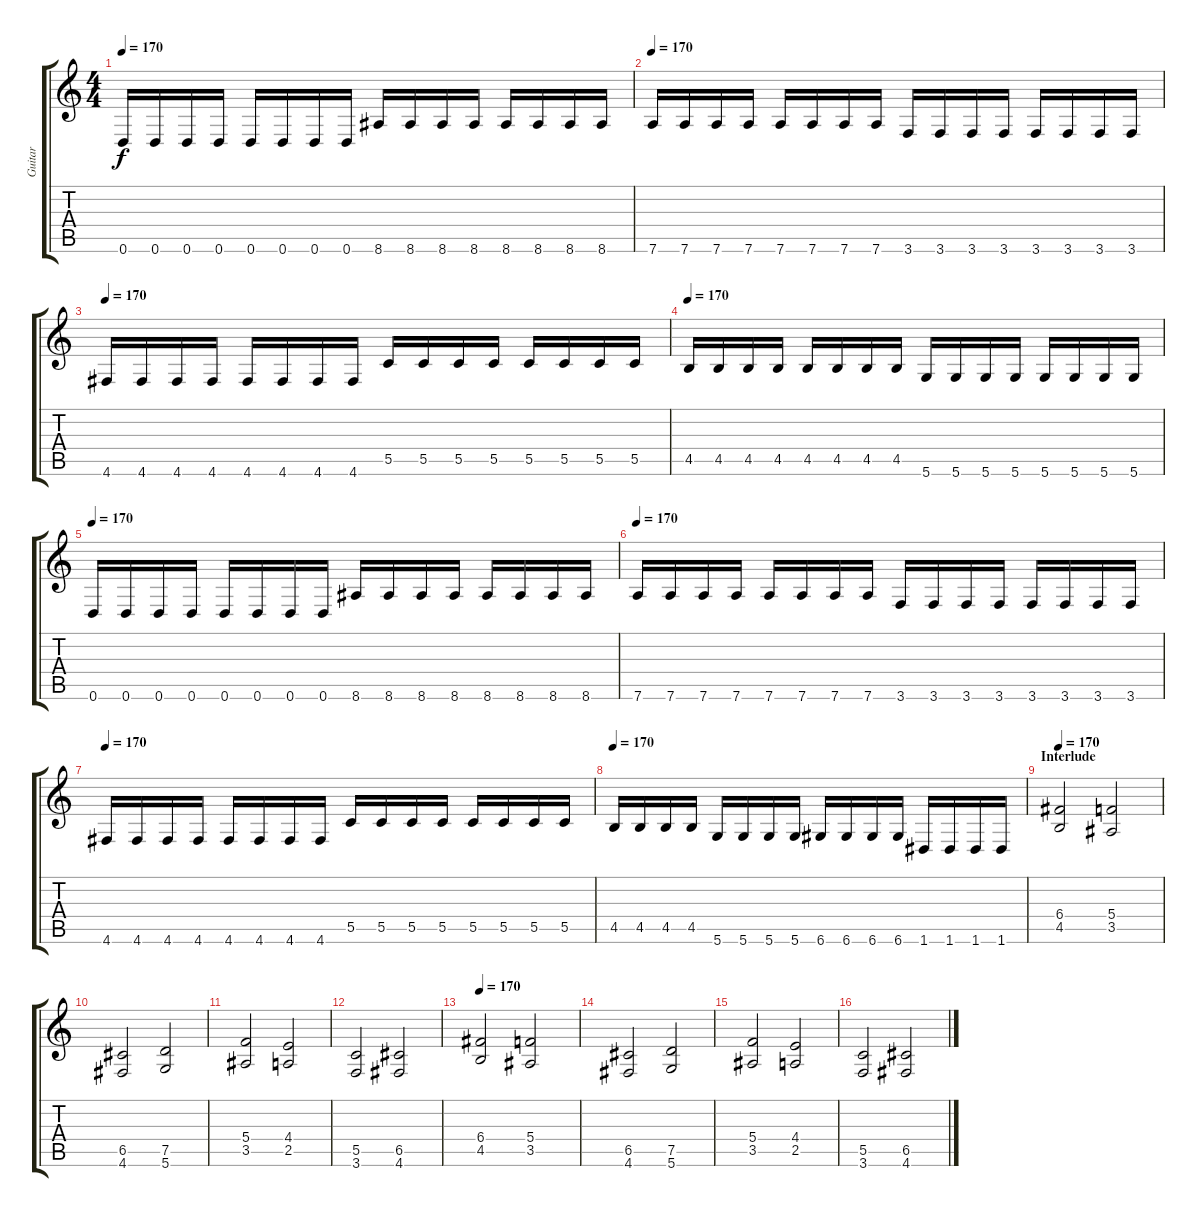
\track ("Guitar" "Guitar") {instrument distortionguitar}
\staff {score tabs}
\tuning (D4 A3 F3 C3 G2 D2) {hide}
\ts (4 4)
\tempo 170
\clef g2
\ks c
0.6.16{dy f} 0.6.16 0.6.16 0.6.16 0.6.16 0.6.16 0.6.16 0.6.16 8.6.16 8.6.16 8.6.16 8.6.16 8.6.16 8.6.16 8.6.16 8.6.16 |
\tempo 170
7.6.16 7.6.16 7.6.16 7.6.16 7.6.16 7.6.16 7.6.16 7.6.16 3.6.16 3.6.16 3.6.16 3.6.16 3.6.16 3.6.16 3.6.16 3.6.16 |
\tempo 170
4.6.16 4.6.16 4.6.16 4.6.16 4.6.16 4.6.16 4.6.16 4.6.16 5.5.16 5.5.16 5.5.16 5.5.16 5.5.16 5.5.16 5.5.16 5.5.16 |
\tempo 170
4.5.16 4.5.16 4.5.16 4.5.16 4.5.16 4.5.16 4.5.16 4.5.16 5.6.16 5.6.16 5.6.16 5.6.16 5.6.16 5.6.16 5.6.16 5.6.16 |
\tempo 170
0.6.16 0.6.16 0.6.16 0.6.16 0.6.16 0.6.16 0.6.16 0.6.16 8.6.16 8.6.16 8.6.16 8.6.16 8.6.16 8.6.16 8.6.16 8.6.16 |
\tempo 170
7.6.16 7.6.16 7.6.16 7.6.16 7.6.16 7.6.16 7.6.16 7.6.16 3.6.16 3.6.16 3.6.16 3.6.16 3.6.16 3.6.16 3.6.16 3.6.16 |
\tempo 170
4.6.16 4.6.16 4.6.16 4.6.16 4.6.16 4.6.16 4.6.16 4.6.16 5.5.16 5.5.16 5.5.16 5.5.16 5.5.16 5.5.16 5.5.16 5.5.16 |
\tempo 170
4.5.16 4.5.16 4.5.16 4.5.16 5.6.16 5.6.16 5.6.16 5.6.16 6.6.16 6.6.16 6.6.16 6.6.16 1.6.16 1.6.16 1.6.16 1.6.16 |
\section ("" "Interlude")
\tempo 170
(6.4 4.5).2 (5.4 3.5).2 |
(6.5 4.6).2 (7.5 5.6).2 |
(5.4 3.5).2 (4.4 2.5).2 |
(5.5 3.6).2 (6.5 4.6).2 |
\tempo 170
(6.4 4.5).2 (5.4 3.5).2 |
(6.5 4.6).2 (7.5 5.6).2 |
(5.4 3.5).2 (4.4 2.5).2 |
(5.5 3.6).2 (6.5 4.6).2
